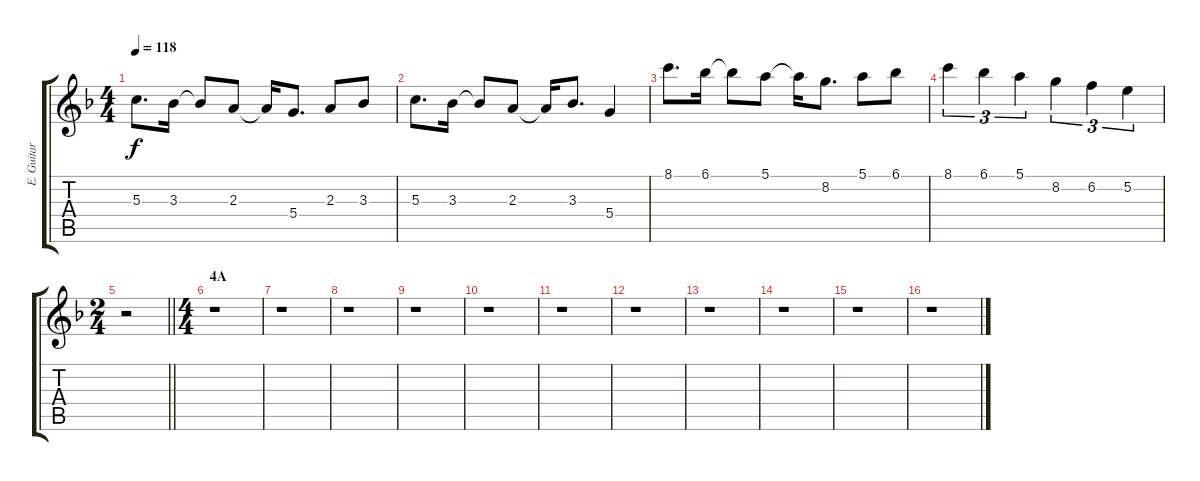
\track ("E. Guitar III" "E. Guitar ") {instrument overdrivenguitar}
\staff {score tabs}
\tuning (E4 B3 G3 D3 A2 E2) {hide}
\ts (4 4)
\tempo 118
\clef g2
\ks f
5.3.8{d dy f} 3.3.16 3.3{t}.8 2.3.8 2.3{t}.16 5.4.8{d} 2.3.8 3.3.8 |
5.3.8{d} 3.3.16 3.3{t}.8 2.3.8 2.3{t}.16 3.3.8{d} 5.4.4 |
8.1.8{d} 6.1.16 6.1{t}.8 5.1.8 5.1{t}.16 8.2.8{d} 5.1.8 6.1.8 |
8.1.4{tu (3 2)} 6.1.4{tu (3 2)} 5.1.4{tu (3 2)} 8.2.4{tu (3 2)} 6.2.4{tu (3 2)} 5.2.4{tu (3 2)} |
\ts (2 4)
\barLineRight lightlight
r.2 |
\ts (4 4)
\section ("" "4A")
r.1 |
r.1 |
r.1 |
r.1 |
r.1 |
r.1 |
r.1 |
r.1 |
r.1 |
r.1 |
r.1
